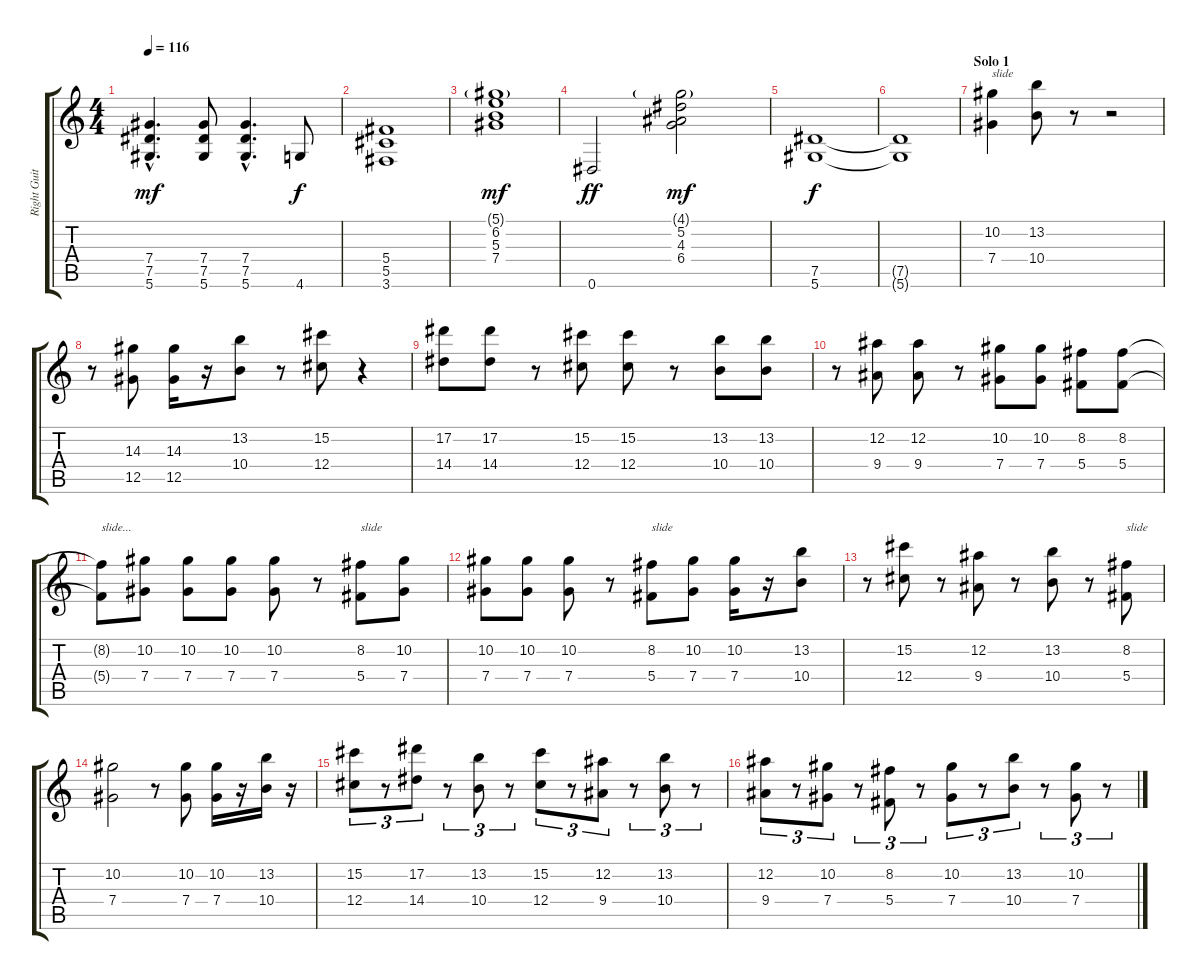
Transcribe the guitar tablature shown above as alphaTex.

\track ("Right Guitar" "Right Guit") {instrument overdrivenguitar}
\staff {score tabs}
\tuning (Eb4 Bb3 Gb3 Db3 Ab2 Eb2) {hide}
\ts (4 4)
\tempo 116
\clef g2
\ks c
(7.4{hac} 7.5{hac} 5.6{hac}).4{d dy mf} (7.4 7.5 5.6).8 (7.4{hac} 7.5{hac} 5.6{hac}).4{d} 4.6.8{dy f} |
(5.4 5.5 3.6).1 |
(5.1{g} 6.2 5.3 7.4).1{dy mf} |
0.6.2{dy ff} (4.1{g} 5.2 4.3 6.4).2{dy mf} |
(7.5 5.6).1{dy f} |
(7.5{t} 5.6{t}).1 |
\section ("" "Solo 1")
(10.2 7.4).4{txt "slide" instrument electricguitarjazz} (13.2 10.4).8 r.8 r.2 |
r.8 (14.3 12.5).8{instrument electricguitarjazz} (14.3 12.5).16 r.16 (13.2 10.4).8 r.8 (15.2 12.4).8 r.4 |
(17.2 14.4).8{instrument electricguitarjazz} (17.2 14.4).8 r.8 (15.2 12.4).8 (15.2 12.4).8 r.8 (13.2 10.4).8 (13.2 10.4).8 |
r.8 (12.2 9.4).8{instrument electricguitarjazz} (12.2 9.4).8 r.8 (10.2 7.4).8 (10.2 7.4).8 (8.2 5.4).8 (8.2 5.4).8 |
(8.2{t} 5.4{t}).8{txt "slide..."} (10.2 7.4).8{instrument electricguitarjazz} (10.2 7.4).8 (10.2 7.4).8 (10.2 7.4).8 r.8 (8.2 5.4).8{txt "slide"} (10.2 7.4).8 |
(10.2 7.4).8{instrument electricguitarjazz} (10.2 7.4).8 (10.2 7.4).8 r.8 (8.2 5.4).8{txt "slide"} (10.2 7.4).8 (10.2 7.4).16 r.16 (13.2 10.4).8 |
r.8 (15.2 12.4).8{instrument electricguitarjazz} r.8 (12.2 9.4).8 r.8 (13.2 10.4).8 r.8 (8.2 5.4).8{txt "slide"} |
(10.2 7.4).2{instrument electricguitarjazz} r.8 (10.2 7.4).8 (10.2 7.4).16 r.16 (13.2 10.4).16 r.16 |
(15.2 12.4).8{tu (3 2) instrument electricguitarjazz} r.8{tu (3 2)} (17.2 14.4).8{tu (3 2)} r.8{tu (3 2)} (13.2 10.4).8{tu (3 2)} r.8{tu (3 2)} (15.2 12.4).8{tu (3 2)} r.8{tu (3 2)} (12.2 9.4).8{tu (3 2)} r.8{tu (3 2)} (13.2 10.4).8{tu (3 2)} r.8{tu (3 2)} |
(12.2 9.4).8{tu (3 2) instrument electricguitarjazz} r.8{tu (3 2)} (10.2 7.4).8{tu (3 2)} r.8{tu (3 2)} (8.2 5.4).8{tu (3 2)} r.8{tu (3 2)} (10.2 7.4).8{tu (3 2)} r.8{tu (3 2)} (13.2 10.4).8{tu (3 2)} r.8{tu (3 2)} (10.2 7.4).8{tu (3 2)} r.8{tu (3 2)}
